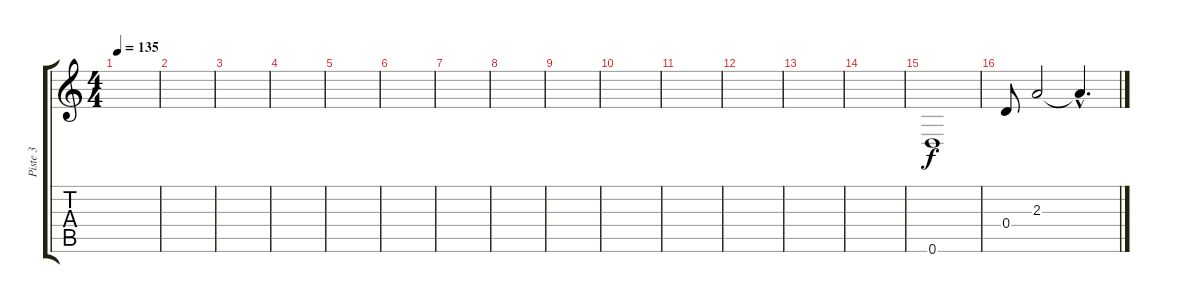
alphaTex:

\track ("Piste 3" "Piste 3") {instrument distortionguitar}
\staff {score tabs}
\tuning (E4 B3 G3 D3 A2 D2) {hide}
\ts (4 4)
\tempo 135
\clef g2
\ks c
|
|
|
|
|
|
|
|
|
|
|
|
|
|
0.6.1 |
0.4.8 2.3.2 2.3{hac t}.4{d}
